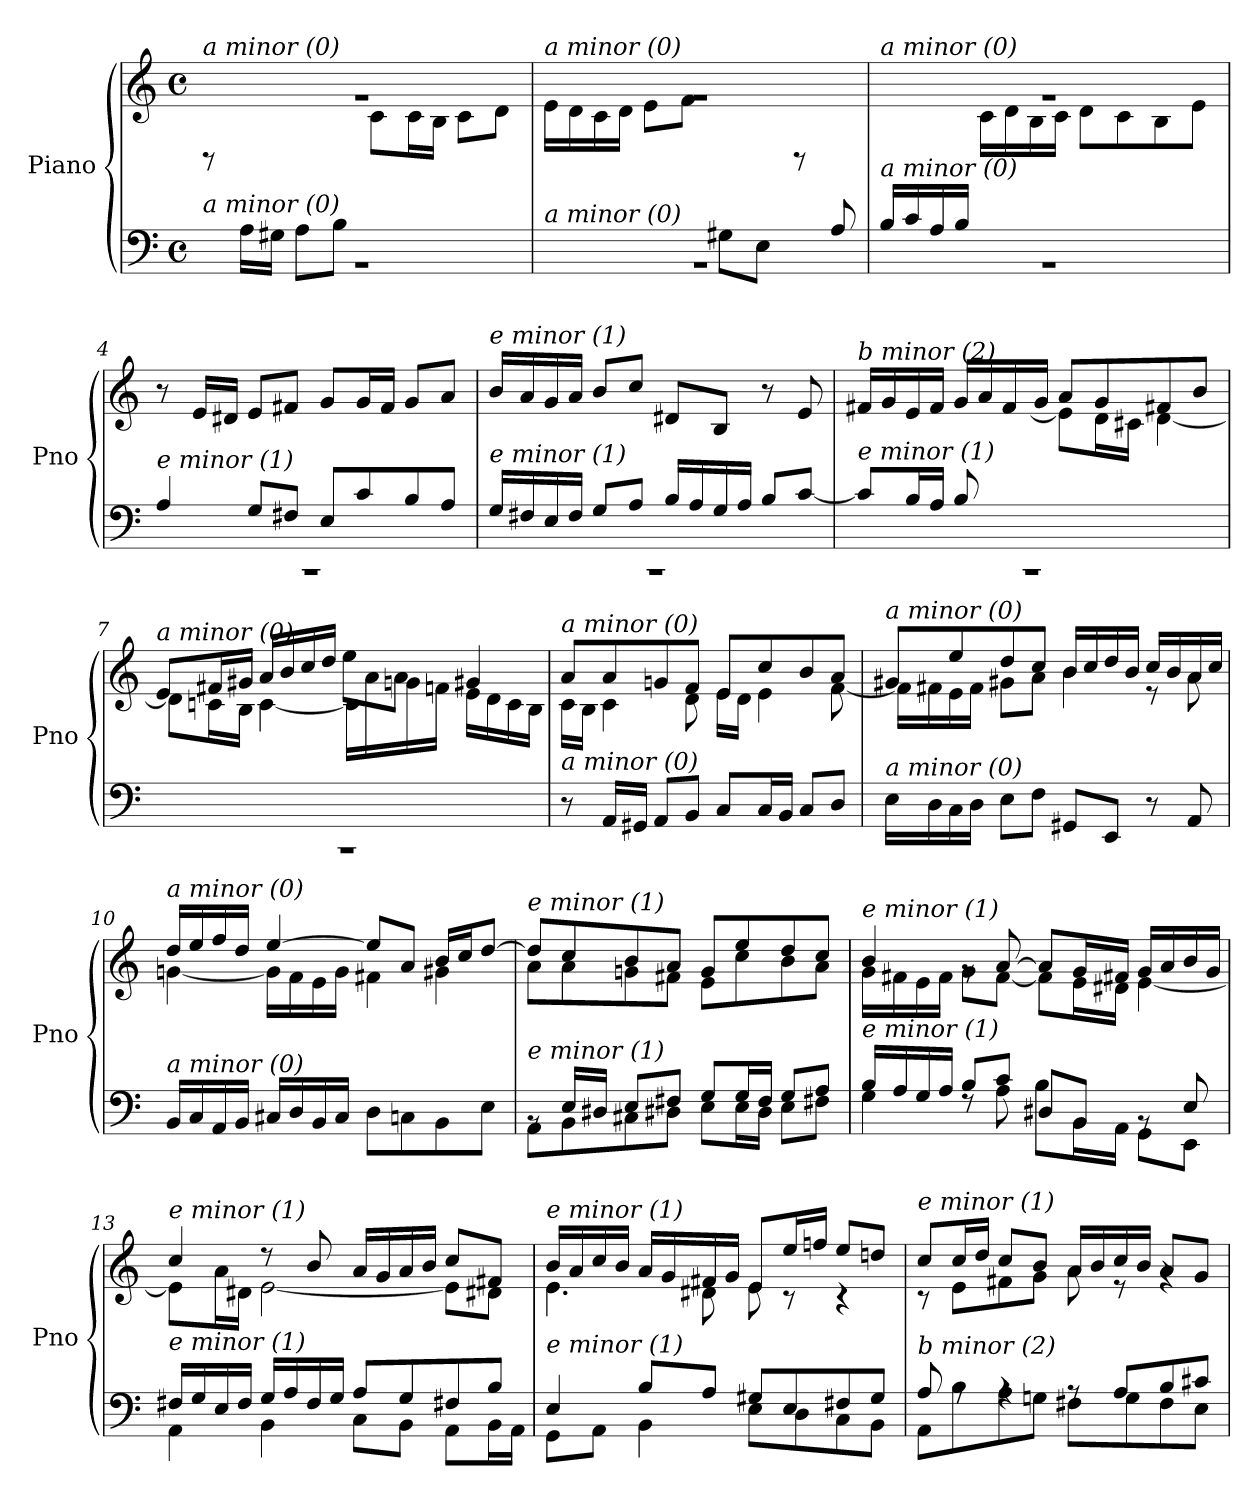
**kern	**kern
*part1	*part1
*staff2	*staff1
*I"Piano	*
*I'Pno	*
*clefF4	*clefG2
*k[]	*k[]
*M4/4	*M4/4
*met(c)	*met(c)
=1	=1
*^	*^
!	!	!LO:TX:i:t=a minor (0)	!
!LO:TX:i:t=a minor (0)	!	!	!
8ryy	1rBB	1rg	8rBB
16A\LL	.	.	4.ryy
16G#X\JJ	.	.	.
8A\L	.	.	.
8B\J	.	.	.
2ryy	.	.	8c\L
.	.	.	16c\L
.	.	.	16B\JJ
.	.	.	8c\L
.	.	.	8d\J
=2	=2	=2	=2
!	!	!LO:TX:i:t=a minor (0)	!
!LO:TX:i:t=a minor (0)	!	!	!
2ryy	1rBB	1rg	16e\LL
.	.	.	16d\
.	.	.	16c\
.	.	.	16d\JJ
.	.	.	8e\L
.	.	.	8f\J
8G#X\L	.	.	4ryy
8E\J	.	.	.
8ryy	.	.	8rBB
8A/	.	.	8ryy
=3	=3	=3	=3
!	!	!LO:TX:i:t=a minor (0)	!
!LO:TX:i:t=a minor (0)	!	!	!
16B/LL	1rBB	1rg	4ryy
16c/	.	.	.
16A/	.	.	.
16B/JJ	.	.	.
2.ryy	.	.	16c\LL
.	.	.	16d\
.	.	.	16B\
.	.	.	16c\JJ
.	.	.	8d\L
.	.	.	8c\
.	.	.	8B\
.	.	.	8e\J
!!LO:LB:g=z
=4	=4	=4	=4
!	!	!LO:TX:i:t=e minor (1)	!
!LO:TX:i:t=e minor (1)	!	!	!
*	*	*v	*v
1rCC	4A/	8r
.	.	16e/LL
.	.	16d#X/JJ
.	8G/L	8e/L
.	8F#X/J	8f#X/J
.	8E/L	8g/L
.	8c/	16g/L
.	.	16f#/JJ
.	8B/	8g/L
.	8A/J	8a/J
!!LO:LB:g=z
=5	=5	=5
!	!	!LO:TX:i:t=e minor (1)
!LO:TX:i:t=e minor (1)	!	!
1rCC	16G/LL	16b/LL
.	16F#X/	16a/
.	16E/	16g/
.	16F#/JJ	16a/JJ
.	8G/L	8b/L
.	8A/J	8cc/J
.	16B/LL	8d#X/L
.	16A/	.
.	16G/	8B/J
.	16A/JJ	.
.	8B/L	8r
.	[8c/J	8e/
=6	=6	=6
*	*	*^
!	!	!LO:TX:i:t=b minor (2)	!
!LO:TX:i:t=e minor (1)	!	!	!
1rCC	8c/L]	16f#X/LL	4.ryy
.	.	16g/	.
.	16B/L	16e/	.
.	16A/JJ	16f#/JJ	.
.	8B/L	16g/LL	.
.	.	16a/	.
.	2ryy	16f#/	[8e\J
.	.	16g/JJ	.
.	.	8a/L	8e\L]
.	.	8g/	16d\L
.	.	.	16c#X\JJ
.	.	8f#X/	[4d\
.	8ryy	8b/J	.
=7	=7	=7	=7
!	!	!LO:TX:i:t=a minor (0)	!
!LO:TX:i:t=e minor (1)	!	!	!
*v	*v	*	*
1rCC	8e/L	8d\L]
.	16f#X/L	16cn\L
.	16g#X/JJ	16B\JJ
.	16a/LL	[4c\
.	16b/	.
.	16cc/	.
.	16dd/JJ	.
.	8ee\L	16c\LL]
.	.	16a\
.	8a\J	16gn\
.	.	16fn\JJ
.	4g#X/	16e\LL
.	.	16d\
.	.	16c\
.	.	16B\JJ
!!LO:LB:g=z	!!
=8	=8	=8
!	!LO:TX:i:t=a minor (0)	!
!LO:TX:i:t=a minor (0)	!	!
8r	8a/L	16c\LL
.	.	16B\JJ
16AA/LL	8a/	4c\
16GG#X/JJ	.	.
8AA/L	8gn/	.
8BB/J	8f/J	8d\
8C/L	8e/L	16e\LL
.	.	16d\JJ
16C/L	8cc/	4e\
16BB/JJ	.	.
8C/L	8b/	.
8D/J	8a/J	[8f\
=9	=9	=9
!	!LO:TX:i:t=a minor (0)	!
!LO:TX:i:t=a minor (0)	!	!
16E\LL	8g#X/L	16f\LL]
16D\	.	16f#X\
16C\	8ee/	16e\
16D\JJ	.	16f#\JJ
8E\L	8dd/	8g#X\L
8F\J	8cc/J	8a\J
8GG#X/L	16b/LL	4b\
.	16cc/	.
8EE/J	16dd/	.
.	16b/JJ	.
8r	16cc/LL	8r
.	16b/	.
8AA/	16a/	8a\
.	16cc/JJ	.
=10	=10	=10
!	!LO:TX:i:t=a minor (0)	!
!LO:TX:i:t=a minor (0)	!	!
16BB/LL	16dd/LL	[4gn\
16C/	16ee/	.
16AA/	16ff/	.
16BB/JJ	16dd/JJ	.
16C#X/LL	[4ee/	16g\LL]
16D/	.	16f\
16BB/	.	16e\
16C#/JJ	.	16g\JJ
8D\L	8ee/L]	4f#X\
8Cn\	8a/J	.
8BB\	16b/LL	4g#X\
.	16cc/J	.
8E\J	[8dd/J	.
!!LO:LB:g=z	!!
=11	=11	=11
*^	*	*
!	!	!LO:TX:i:t=e minor (1)	!
!LO:TX:i:t=e minor (1)	!	!	!
8rBB	8AA\L	8dd/L]	8a\L
16E/LL	8BB\	8cc/	8a\
16D#X/JJ	.	.	.
8E/L	8C#X\	8b/	8gn\
8F#X/J	8D#X\J	8a/J	8f#X\J
8G/L	8E\L	8g/L	8e\L
16G/L	16E\L	8ee/	8cc\
16F#/JJ	16D#\JJ	.	.
8G/L	8E\L	8dd/	8b\
8A/J	8F#X\J	8cc/J	8a\J
=12	=12	=12	=12
!	!	!LO:TX:i:t=e minor (1)	!
!LO:TX:i:t=e minor (1)	!	!	!
16B/LL	4G\	4b/	16g\LL
16A/	.	.	16f#X\
16G/	.	.	16e\
16A/JJ	.	.	16f#\JJ
8B/L	8rF	8rg	8g\L
8c/J	8A\	[8a/	[8f#\J
8D#X/L	8B\L	8a/L]	8f#\L]
8BB/J	16BB\L	16g/L	16e\L
.	16AA\JJ	16f#X/JJ	16d#X\JJ
8rBB	8GG\L	16g/LL	[4e\
.	.	16a/	.
8E/	8EE\J	16b/	.
.	.	16g/JJ	.
=13	=13	=13	=13
!	!	!LO:TX:i:t=e minor (1)	!
!LO:TX:i:t=e minor (1)	!	!	!
16F#X/LL	4AA\	4cc/	8e\L]
16G/	.	.	.
16E/	.	.	16a\L
16F#/JJ	.	.	16d#X\JJ
16G/LL	4BB\	8r	[2e\
16A/	.	.	.
16F#/	.	8b/	.
16G/JJ	.	.	.
8A/L	8C\L	16a/LL	.
.	.	16g/	.
8G/	8BB\J	16a/	.
.	.	16b/JJ	.
8F#X/	8AA\L	8cc/L	8e\L]
8B/J	16BB\L	8f#X/J	8d#X\J
.	16AA\JJ	.	.
!!LO:PB:g=z	!!
=14	=14	=14	=14
!	!	!LO:TX:i:t=e minor (1)	!
!LO:TX:i:t=e minor (1)	!	!	!
4E/	8GG\L	16b/LL	4.e\
.	.	16a/	.
.	8AA\J	16cc/	.
.	.	16b/JJ	.
8B/L	4BB\	16a/LL	.
.	.	16g/	.
8A/J	.	16f#X/	8d#X\
.	.	16g/JJ	.
8G#X/L	8E\L	8e/L	8e\
8E/	8D\	16ee/L	8r
.	.	16ffn/JJ	.
8F#X/	8C\	8ee/L	4r
8G#/J	8BB\J	8ddn/J	.
=15	=15	=15	=15
!	!	!LO:TX:i:t=e minor (1)	!
!LO:TX:i:t=b minor (2)	!	!	!
8A/	8AA\L	8cc/L	8r
8rA	8B\	16cc/L	8e\L
.	.	16dd/JJ	.
4rA	8A\	8cc/L	8f#X\
.	8Gn\J	8b/J	8g\J
8rA	8F#X\L	16a/LL	8a\
.	.	16b/	.
8A/L	8G\	16cc/	8r
.	.	16b/JJ	.
8B/	8F#\	8a/L	4rg
8c#X/J	8E\J	8g/J	.
*v	*v	*	*
*	*v	*v
=	=
*-	*-
